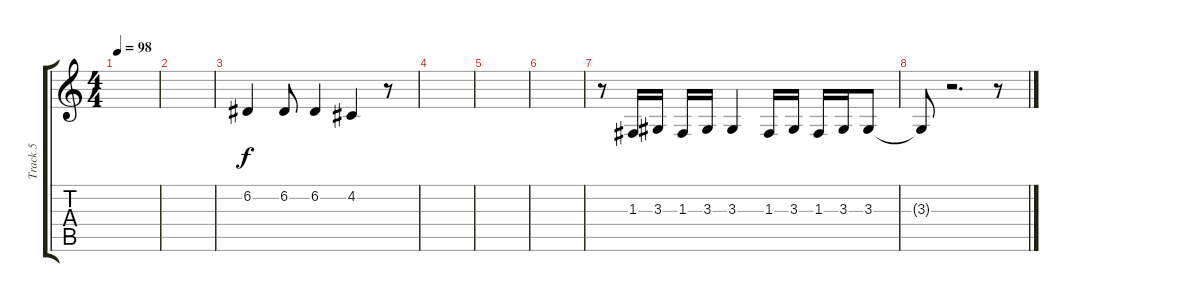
\track ("Track 5" "Track 5") {instrument lead1square}
\staff {score tabs}
\tuning (D4 A3 F3 C3 G2 C2) {hide}
\ts (4 4)
\tempo 98
\clef g2
\ks c
|
|
6.2.4 6.2.8 6.2.4 4.2.4 r.8 |
|
|
|
r.8 1.3.16 3.3.16 1.3.16 3.3.16 3.3.4 1.3.16 3.3.16 1.3.16 3.3.16 3.3.8 |
3.3{t}.8 r.2{d} r.8
